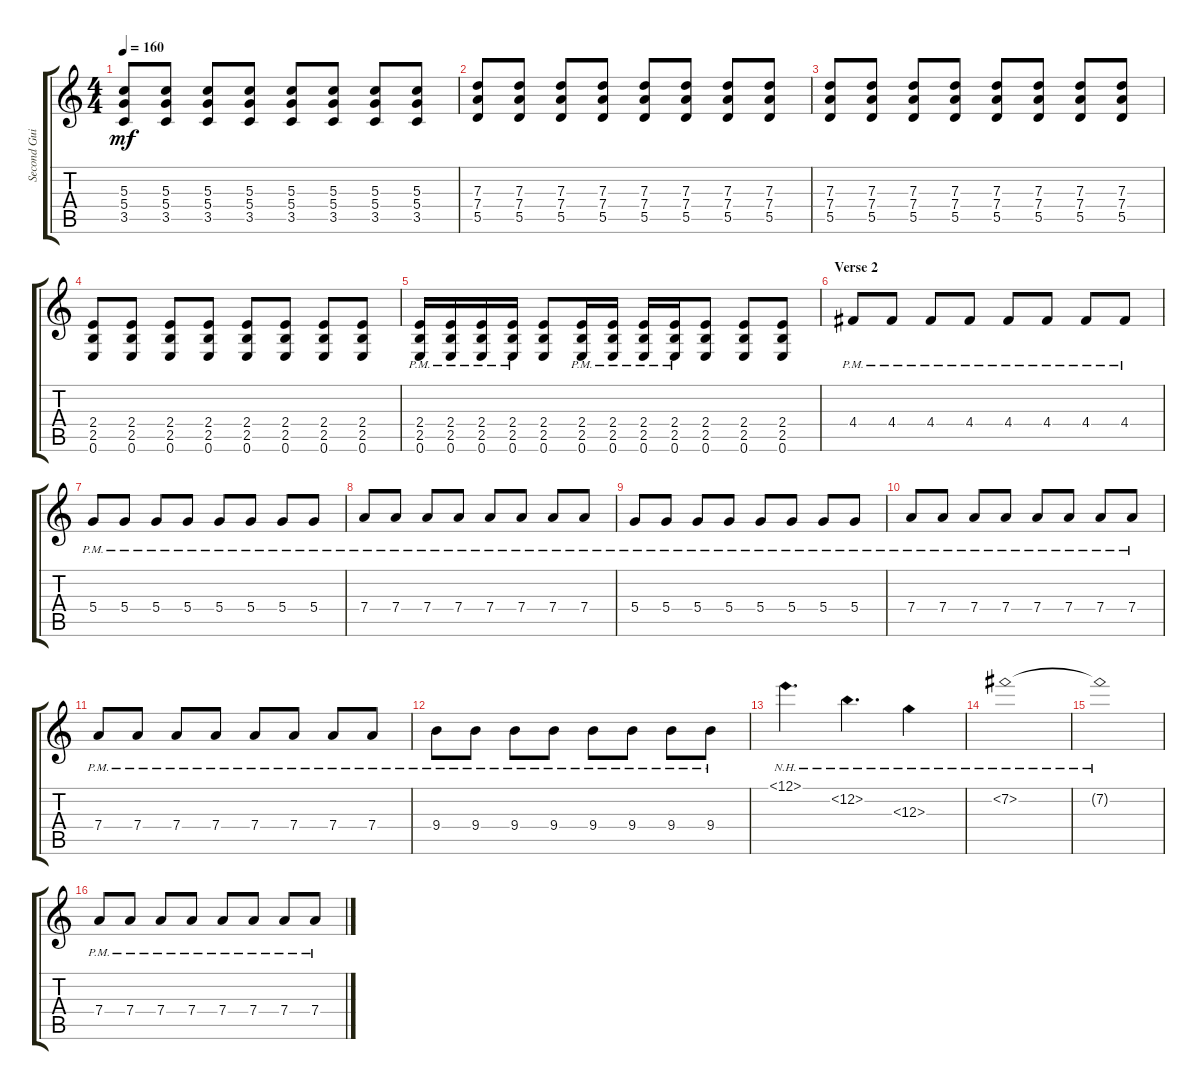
\track ("Second Guitar" "Second Gui") {instrument distortionguitar}
\staff {score tabs}
\tuning (E4 B3 G3 D3 A2 E2) {hide}
\ts (4 4)
\tempo 160
\clef g2
\ks c
(5.3 5.4 3.5).8{dy mf} (5.3 5.4 3.5).8 (5.3 5.4 3.5).8 (5.3 5.4 3.5).8 (5.3 5.4 3.5).8 (5.3 5.4 3.5).8 (5.3 5.4 3.5).8 (5.3 5.4 3.5).8 |
(7.3 7.4 5.5).8 (7.3 7.4 5.5).8 (7.3 7.4 5.5).8 (7.3 7.4 5.5).8 (7.3 7.4 5.5).8 (7.3 7.4 5.5).8 (7.3 7.4 5.5).8 (7.3 7.4 5.5).8 |
(7.3 7.4 5.5).8 (7.3 7.4 5.5).8 (7.3 7.4 5.5).8 (7.3 7.4 5.5).8 (7.3 7.4 5.5).8 (7.3 7.4 5.5).8 (7.3 7.4 5.5).8 (7.3 7.4 5.5).8 |
(2.4 2.5 0.6).8 (2.4 2.5 0.6).8 (2.4 2.5 0.6).8 (2.4 2.5 0.6).8 (2.4 2.5 0.6).8 (2.4 2.5 0.6).8 (2.4 2.5 0.6).8 (2.4 2.5 0.6).8 |
(2.4{pm} 2.5{pm} 0.6{pm}).16 (2.4{pm} 2.5{pm} 0.6{pm}).16 (2.4{pm} 2.5{pm} 0.6{pm}).16 (2.4{pm} 2.5{pm} 0.6{pm}).16 (2.4 2.5 0.6).8 (2.4{pm} 2.5{pm} 0.6{pm}).16 (2.4{pm} 2.5{pm} 0.6{pm}).16 (2.4{pm} 2.5{pm} 0.6{pm}).16 (2.4{pm} 2.5{pm} 0.6{pm}).16 (2.4 2.5 0.6).8 (2.4 2.5 0.6).8 (2.4 2.5 0.6).8 |
\section ("" "Verse 2")
4.4{pm}.8 4.4{pm}.8 4.4{pm}.8 4.4{pm}.8 4.4{pm}.8 4.4{pm}.8 4.4{pm}.8 4.4{pm}.8 |
5.4{pm}.8 5.4{pm}.8 5.4{pm}.8 5.4{pm}.8 5.4{pm}.8 5.4{pm}.8 5.4{pm}.8 5.4{pm}.8 |
7.4{pm}.8 7.4{pm}.8 7.4{pm}.8 7.4{pm}.8 7.4{pm}.8 7.4{pm}.8 7.4{pm}.8 7.4{pm}.8 |
5.4{pm}.8 5.4{pm}.8 5.4{pm}.8 5.4{pm}.8 5.4{pm}.8 5.4{pm}.8 5.4{pm}.8 5.4{pm}.8 |
7.4{pm}.8 7.4{pm}.8 7.4{pm}.8 7.4{pm}.8 7.4{pm}.8 7.4{pm}.8 7.4{pm}.8 7.4{pm}.8 |
7.4{pm}.8 7.4{pm}.8 7.4{pm}.8 7.4{pm}.8 7.4{pm}.8 7.4{pm}.8 7.4{pm}.8 7.4{pm}.8 |
9.4{pm}.8 9.4{pm}.8 9.4{pm}.8 9.4{pm}.8 9.4{pm}.8 9.4{pm}.8 9.4{pm}.8 9.4{pm}.8 |
12.1{nh}.4{d} 12.2{nh}.4{d} 12.3{nh}.4 |
7.2{nh}.1 |
7.2{nh t}.1 |
7.4{pm}.8 7.4{pm}.8 7.4{pm}.8 7.4{pm}.8 7.4{pm}.8 7.4{pm}.8 7.4{pm}.8 7.4{pm}.8
